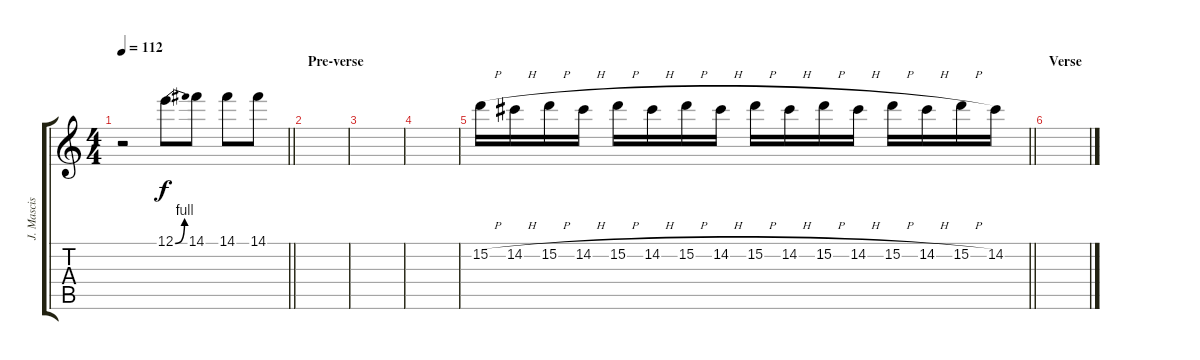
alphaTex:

\track ("J. Mascis distorted solo" "J. Mascis ") {instrument overdrivenguitar}
\staff {score tabs}
\tuning (E4 B3 G3 D3 A2 E2) {hide}
\ts (4 4)
\tempo 112
\clef g2
\barLineRight lightlight
\ks c
r.2{dy f} 12.1{be (bend 0 0 60 4)}.8 14.1.8 14.1.8 14.1.8 |
\section ("" "Pre-verse")
|
|
|
\barLineRight lightlight
15.2{h}.16 14.2{h}.16 15.2{h}.16 14.2{h}.16 15.2{h}.16 14.2{h}.16 15.2{h}.16 14.2{h}.16 15.2{h}.16 14.2{h}.16 15.2{h}.16 14.2{h}.16 15.2{h}.16 14.2{h}.16 15.2{h}.16 14.2.16 |
\section ("" "Verse")
